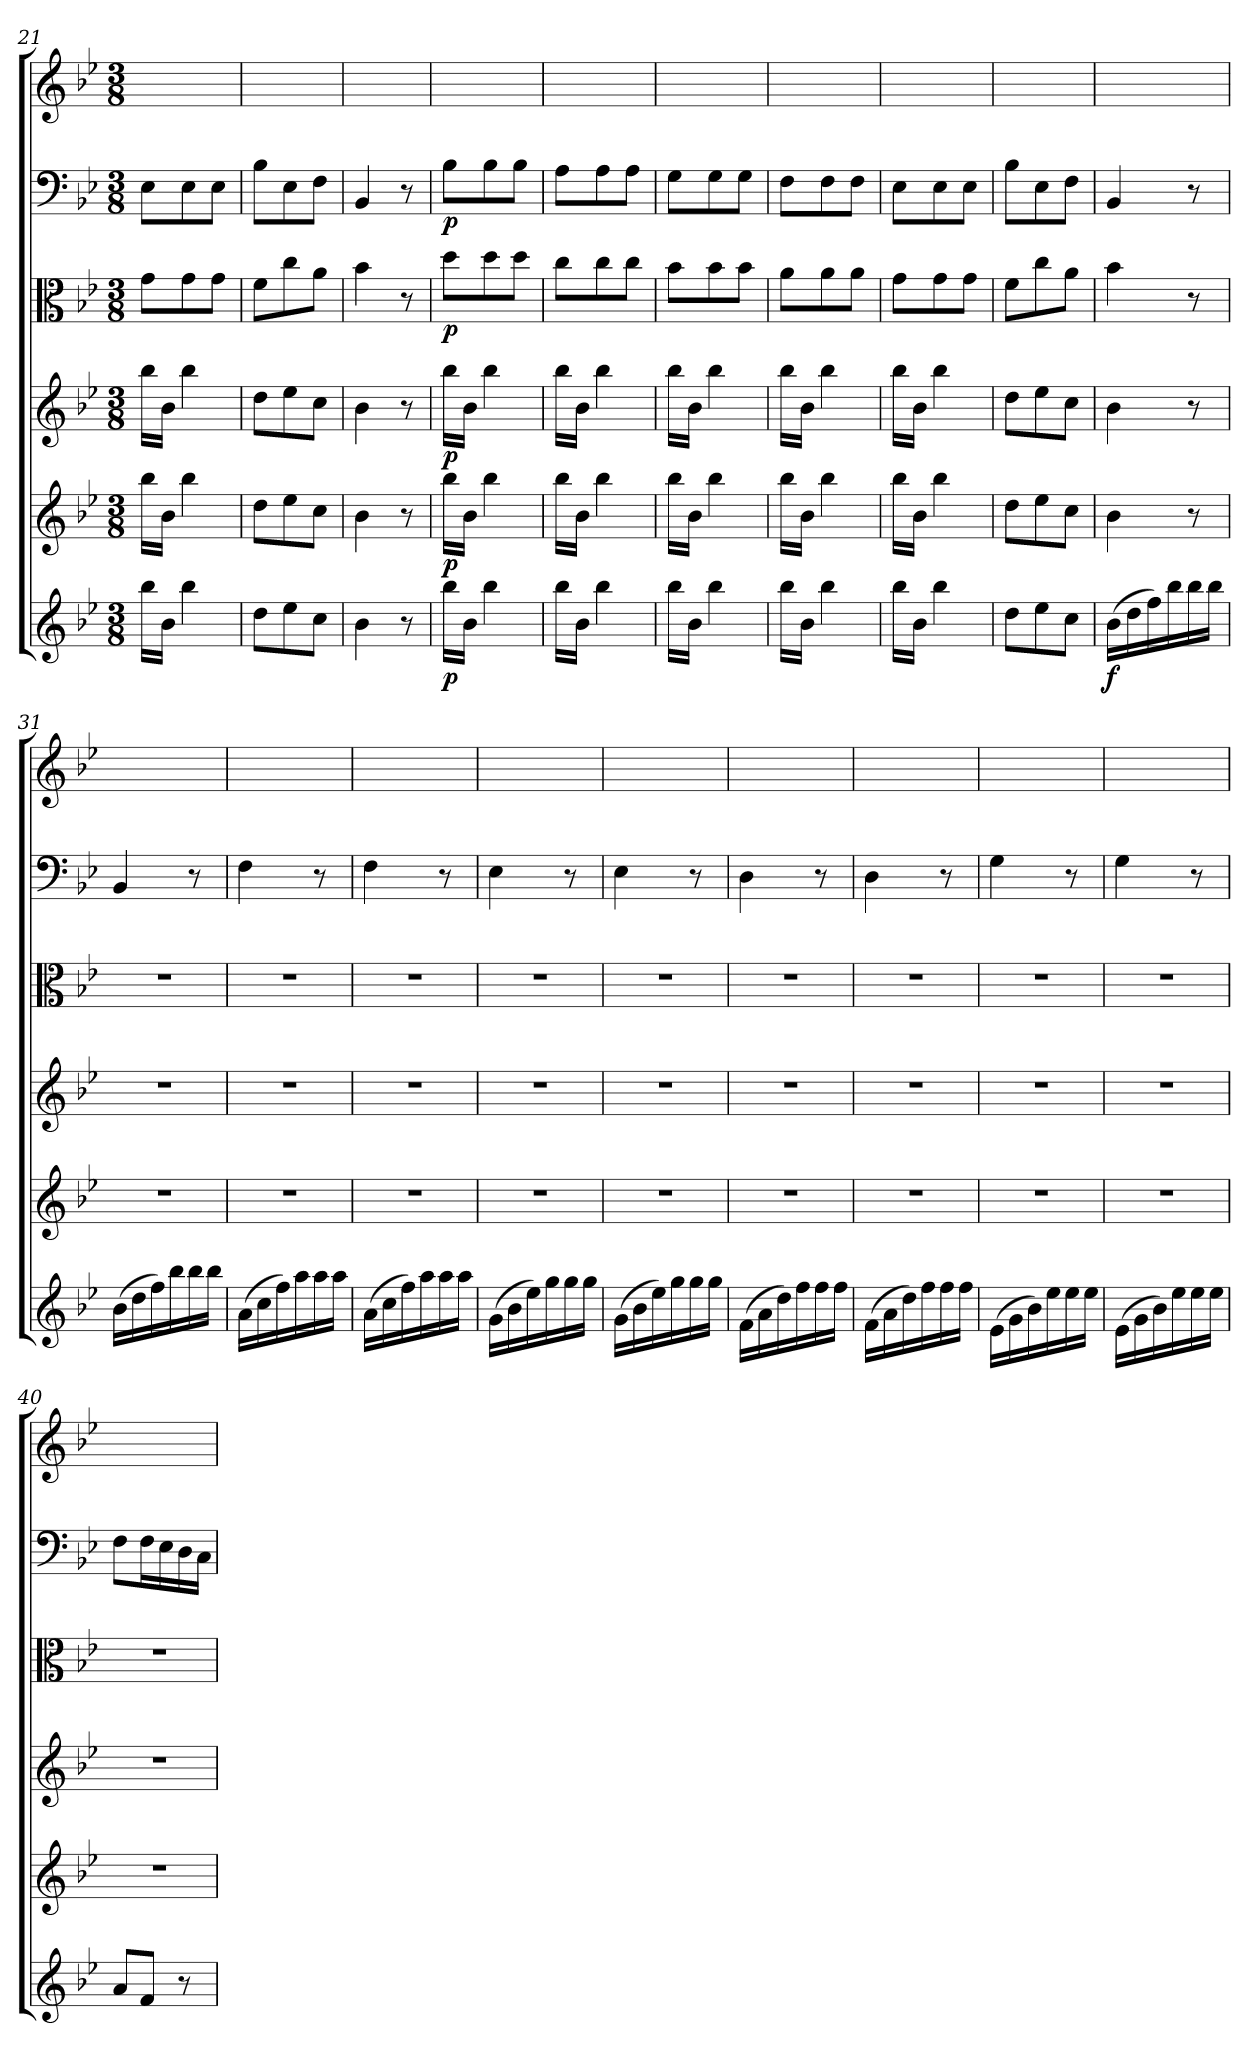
**kern	**dynam	**kern	**dynam	**kern	**dynam	**kern	**dynam	**kern	**dynam	**kern
*part6	*part6	*part5	*part5	*part4	*part4	*part3	*part3	*part2	*part2	*part1
*staff6	*staff6	*staff5	*staff5	*staff4	*staff4	*staff3	*staff3	*staff2	*staff2	*staff1
*clefG2	*	*clefG2	*	*clefG2	*	*clefC3	*	*clefF4	*	*clefG2
*k[b-e-]	*	*k[b-e-]	*	*k[b-e-]	*	*k[b-e-]	*	*k[b-e-]	*	*k[b-e-]
*B-:	*	*B-:	*	*B-:	*	*B-:	*	*B-:	*	*B-:
*M3/8	*	*M3/8	*	*M3/8	*	*M3/8	*	*M3/8	*	*M3/8
=21	=21	=21	=21	=21	=21	=21	=21	=21	=21	=21
16bb-\LL	.	16bb-\LL	.	16bb-\LL	.	8g\L	.	8E-\L	.	4.ryy
16b-\JJ	.	16b-\JJ	.	16b-\JJ	.	.	.	.	.	.
4bb-\	.	4bb-\	.	4bb-\	.	8g\	.	8E-\	.	.
.	.	.	.	.	.	8g\J	.	8E-\J	.	.
=22	=22	=22	=22	=22	=22	=22	=22	=22	=22	=22
8dd\L	.	8dd\L	.	8dd\L	.	8f\L	.	8B-\L	.	4.ryy
8ee-\	.	8ee-\	.	8ee-\	.	8cc\	.	8E-\	.	.
8cc\J	.	8cc\J	.	8cc\J	.	8a\J	.	8F\J	.	.
=23	=23	=23	=23	=23	=23	=23	=23	=23	=23	=23
4b-\	.	4b-\	.	4b-\	.	4b-\	.	4BB-/	.	4.ryy
8r	.	8r	.	8r	.	8r	.	8r	.	.
=24	=24	=24	=24	=24	=24	=24	=24	=24	=24	=24
16bb-\LL	p	16bb-\LL	p	16bb-\LL	p	8dd\L	p	8B-\L	p	4.ryy
16b-\JJ	.	16b-\JJ	.	16b-\JJ	.	.	.	.	.	.
4bb-\	.	4bb-\	.	4bb-\	.	8dd\	.	8B-\	.	.
.	.	.	.	.	.	8dd\J	.	8B-\J	.	.
=25	=25	=25	=25	=25	=25	=25	=25	=25	=25	=25
16bb-\LL	.	16bb-\LL	.	16bb-\LL	.	8cc\L	.	8A\L	.	4.ryy
16b-\JJ	.	16b-\JJ	.	16b-\JJ	.	.	.	.	.	.
4bb-\	.	4bb-\	.	4bb-\	.	8cc\	.	8A\	.	.
.	.	.	.	.	.	8cc\J	.	8A\J	.	.
=26	=26	=26	=26	=26	=26	=26	=26	=26	=26	=26
16bb-\LL	.	16bb-\LL	.	16bb-\LL	.	8b-\L	.	8G\L	.	4.ryy
16b-\JJ	.	16b-\JJ	.	16b-\JJ	.	.	.	.	.	.
4bb-\	.	4bb-\	.	4bb-\	.	8b-\	.	8G\	.	.
.	.	.	.	.	.	8b-\J	.	8G\J	.	.
=27	=27	=27	=27	=27	=27	=27	=27	=27	=27	=27
16bb-\LL	.	16bb-\LL	.	16bb-\LL	.	8a\L	.	8F\L	.	4.ryy
16b-\JJ	.	16b-\JJ	.	16b-\JJ	.	.	.	.	.	.
4bb-\	.	4bb-\	.	4bb-\	.	8a\	.	8F\	.	.
.	.	.	.	.	.	8a\J	.	8F\J	.	.
=28	=28	=28	=28	=28	=28	=28	=28	=28	=28	=28
16bb-\LL	.	16bb-\LL	.	16bb-\LL	.	8g\L	.	8E-\L	.	4.ryy
16b-\JJ	.	16b-\JJ	.	16b-\JJ	.	.	.	.	.	.
4bb-\	.	4bb-\	.	4bb-\	.	8g\	.	8E-\	.	.
.	.	.	.	.	.	8g\J	.	8E-\J	.	.
=29	=29	=29	=29	=29	=29	=29	=29	=29	=29	=29
8dd\L	.	8dd\L	.	8dd\L	.	8f\L	.	8B-\L	.	4.ryy
8ee-\	.	8ee-\	.	8ee-\	.	8cc\	.	8E-\	.	.
8cc\J	.	8cc\J	.	8cc\J	.	8a\J	.	8F\J	.	.
=30	=30	=30	=30	=30	=30	=30	=30	=30	=30	=30
(16b-\LL	f	4b-\	.	4b-\	.	4b-\	.	4BB-/	.	4.ryy
16dd\	.	.	.	.	.	.	.	.	.	.
16ff\)	.	.	.	.	.	.	.	.	.	.
16bb-\	.	.	.	.	.	.	.	.	.	.
16bb-\	.	8r	.	8r	.	8r	.	8r	.	.
16bb-\JJ	.	.	.	.	.	.	.	.	.	.
=31	=31	=31	=31	=31	=31	=31	=31	=31	=31	=31
(16b-\LL	.	4.r	.	4.r	.	4.r	.	4BB-/	.	4.ryy
16dd\	.	.	.	.	.	.	.	.	.	.
16ff\)	.	.	.	.	.	.	.	.	.	.
16bb-\	.	.	.	.	.	.	.	.	.	.
16bb-\	.	.	.	.	.	.	.	8r	.	.
16bb-\JJ	.	.	.	.	.	.	.	.	.	.
=32	=32	=32	=32	=32	=32	=32	=32	=32	=32	=32
(16a\LL	.	4.r	.	4.r	.	4.r	.	4F\	.	4.ryy
16cc\	.	.	.	.	.	.	.	.	.	.
16ff\)	.	.	.	.	.	.	.	.	.	.
16aa\	.	.	.	.	.	.	.	.	.	.
16aa\	.	.	.	.	.	.	.	8r	.	.
16aa\JJ	.	.	.	.	.	.	.	.	.	.
=33	=33	=33	=33	=33	=33	=33	=33	=33	=33	=33
(16a\LL	.	4.r	.	4.r	.	4.r	.	4F\	.	4.ryy
16cc\	.	.	.	.	.	.	.	.	.	.
16ff\)	.	.	.	.	.	.	.	.	.	.
16aa\	.	.	.	.	.	.	.	.	.	.
16aa\	.	.	.	.	.	.	.	8r	.	.
16aa\JJ	.	.	.	.	.	.	.	.	.	.
=34	=34	=34	=34	=34	=34	=34	=34	=34	=34	=34
(16g\LL	.	4.r	.	4.r	.	4.r	.	4E-\	.	4.ryy
16b-\	.	.	.	.	.	.	.	.	.	.
16ee-\)	.	.	.	.	.	.	.	.	.	.
16gg\	.	.	.	.	.	.	.	.	.	.
16gg\	.	.	.	.	.	.	.	8r	.	.
16gg\JJ	.	.	.	.	.	.	.	.	.	.
=35	=35	=35	=35	=35	=35	=35	=35	=35	=35	=35
(16g\LL	.	4.r	.	4.r	.	4.r	.	4E-\	.	4.ryy
16b-\	.	.	.	.	.	.	.	.	.	.
16ee-\)	.	.	.	.	.	.	.	.	.	.
16gg\	.	.	.	.	.	.	.	.	.	.
16gg\	.	.	.	.	.	.	.	8r	.	.
16gg\JJ	.	.	.	.	.	.	.	.	.	.
=36	=36	=36	=36	=36	=36	=36	=36	=36	=36	=36
(16f\LL	.	4.r	.	4.r	.	4.r	.	4D\	.	4.ryy
16a\	.	.	.	.	.	.	.	.	.	.
16dd\)	.	.	.	.	.	.	.	.	.	.
16ff\	.	.	.	.	.	.	.	.	.	.
16ff\	.	.	.	.	.	.	.	8r	.	.
16ff\JJ	.	.	.	.	.	.	.	.	.	.
=37	=37	=37	=37	=37	=37	=37	=37	=37	=37	=37
(16f\LL	.	4.r	.	4.r	.	4.r	.	4D\	.	4.ryy
16a\	.	.	.	.	.	.	.	.	.	.
16dd\)	.	.	.	.	.	.	.	.	.	.
16ff\	.	.	.	.	.	.	.	.	.	.
16ff\	.	.	.	.	.	.	.	8r	.	.
16ff\JJ	.	.	.	.	.	.	.	.	.	.
=38	=38	=38	=38	=38	=38	=38	=38	=38	=38	=38
(16e-\LL	.	4.r	.	4.r	.	4.r	.	4G\	.	4.ryy
16g\	.	.	.	.	.	.	.	.	.	.
16b-\)	.	.	.	.	.	.	.	.	.	.
16ee-\	.	.	.	.	.	.	.	.	.	.
16ee-\	.	.	.	.	.	.	.	8r	.	.
16ee-\JJ	.	.	.	.	.	.	.	.	.	.
=39	=39	=39	=39	=39	=39	=39	=39	=39	=39	=39
(16e-\LL	.	4.r	.	4.r	.	4.r	.	4G\	.	4.ryy
16g\	.	.	.	.	.	.	.	.	.	.
16b-\)	.	.	.	.	.	.	.	.	.	.
16ee-\	.	.	.	.	.	.	.	.	.	.
16ee-\	.	.	.	.	.	.	.	8r	.	.
16ee-\JJ	.	.	.	.	.	.	.	.	.	.
=40	=40	=40	=40	=40	=40	=40	=40	=40	=40	=40
8a/L	.	4.r	.	4.r	.	4.r	.	8F\L	.	4.ryy
8f/J	.	.	.	.	.	.	.	16F\L	.	.
.	.	.	.	.	.	.	.	16E-\	.	.
8r	.	.	.	.	.	.	.	16D\	.	.
.	.	.	.	.	.	.	.	16C\JJ	.	.
=	=	=	=	=	=	=	=	=	=	=
*-	*-	*-	*-	*-	*-	*-	*-	*-	*-	*-
